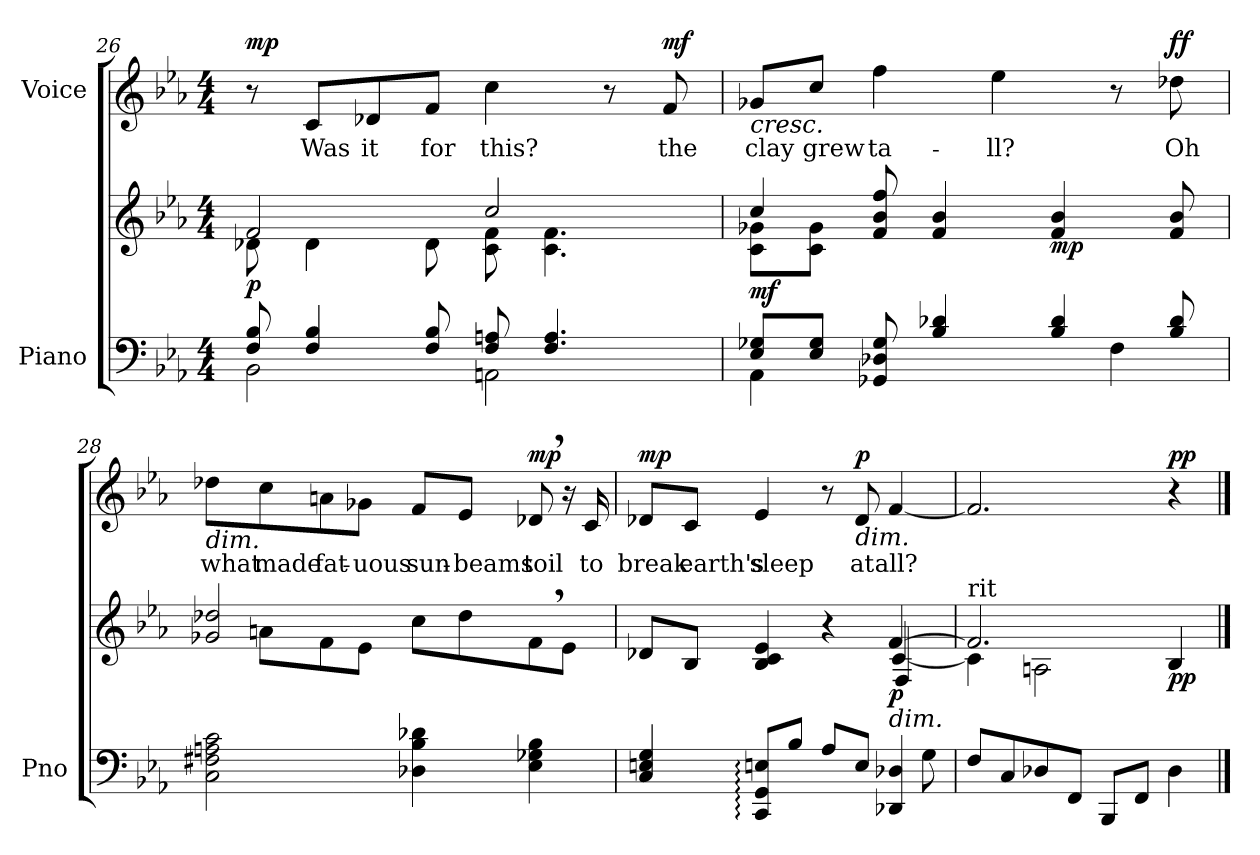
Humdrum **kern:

**kern	**kern	**dynam	**kern	**text	**dynam
*part2	*part2	*part2	*part1	*part1	*part1
*staff3	*staff2	*staff2/3	*staff1	*staff1	*staff1
*I"Piano	*	*	*I"Voice	*	*
*I'Pno	*	*	*	*	*
*clefF4	*clefG2	*	*clefG2	*	*
*k[b-e-a-]	*k[b-e-a-]	*	*k[b-e-a-]	*	*
*M4/4	*M4/4	*	*M4/4	*	*
=26	=26	=26	=26	=26	=26
*^	*^	*	*	*	*
!	!	!	!	!LO:DY:b	!	!	!LO:DY:b
2BB-\	8F/ 8B-/	2f/	8d-X\	p	8r	.	mp
!	!	!	!	!	!	!LO:LY:b	!
.	4F/ 4B-/	.	4d-\	.	8c/L	Was	.
!	!	!	!	!	!	!LO:LY:b	!
.	.	.	.	.	8d-X/	it	.
!	!	!	!	!	!	!LO:LY:b	!
.	8F/ 8B-/	.	8d-\	.	8f/J	for	.
!	!	!	!	!	!	!LO:LY:b	!
2AAn\	8F/ 8An/	2cc/	8c\ 8f\	.	4cc\	this?	.
.	4.F/ 4.A/	.	4.c\ 4.f\	.	.	.	.
.	.	.	.	.	8r	.	.
!	!	!	!	!	!	!LO:LY:b	!LO:DY:b
.	.	.	.	.	8f/	the	mf
!!LO:LB:g=z
=27	=27	=27	=27	=27	=27	=27	=27
!	!	!	!	!	!LO:TX:b:i:t=cresc.	!	!
!	!	!	!	!LO:DY:b	!	!LO:LY:b	!
4AA-\	8E-/ 8G-X/L	4cc/	8c\ 8g-X\L	mf	8g-X/L	clay	.
!	!	!	!	!	!	!LO:LY:b	!
.	8E-/ 8G-/J	.	8c\ 8g-\J	.	8cc/J	grew	.
!	!	!	!	!	!	!LO:LY:b	!
8GG-X/ 8D-X/ 8G-/	2ryy	8f/ 8b-/ 8ff/	2.ryy	.	4ff\	ta-	.
4B-/ 4d-X/	.	4f/ 4b-/	.	.	.	.	.
!	!	!	!	!	!	!LO:LY:b	!
.	.	.	.	.	4ee-\	-ll?	.
!	!	!	!	!LO:DY:b	!	!	!
4B-/ 4d-/	.	4f/ 4b-/	.	mp	.	.	.
.	4F\	.	.	.	8r	.	.
!	!	!	!	!	!	!LO:LY:b	!LO:DY:b
8B-/ 8d-/	.	8f/ 8b-/	.	.	8dd-X\	Oh	ff
*v	*v	*	*	*	*	*	*
=28	=28	=28	=28	=28	=28	=28
!	!	!	!	!LO:TX:b:i:t=dim.	!	!
!	!	!	!LO:DY:b=2	!	!LO:LY:b	!
!	!	!	!LO:DY:n=1:b	!	!	!
2C\ 2F#X\ 2An\ 2c\	2g-X/ 2dd-X/	8ryy	p mp	8dd-X\L	what	.
!	!	!	!	!	!LO:LY:b	!
.	.	8an\L	.	8cc\	made	.
!	!	!	!	!	!LO:LY:b	!
.	.	8f\	.	8an\	fat-	.
!	!	!	!	!	!LO:LY:b	!
.	.	8e-\J	.	8g-X\J	-uous	.
!	!	!	!	!	!LO:LY:b	!
4D-X\ 4B-\ 4d-X\	8cc\L	2ryy	.	8f/L	sun-	.
!	!	!	!	!	!LO:LY:b	!
.	8dd-\	.	.	8e-/J	-beams	.
!	!	!	!	!	!LO:LY:b	!LO:DY:b
4E-\ 4G-X\ 4B-\	8f,\	.	.	8d-X,/	toil	mp
.	8e-\J	.	.	16r	.	.
!	!	!	!	!	!LO:LY:b	!
.	.	.	.	16c/	to	.
!!LO:PB:g=z
=29	=29	=29	=29	=29	=29	=29
*^	*	*^	*	*	*	*
!	!	!	!	!	!	!	!LO:LY:b	!LO:DY:b
4C/ 4En/ 4G/	2..ryy	8d-X/L	2.ryy	2.ryy	.	8d-X/L	break	mp
!	!	!	!	!	!	!	!LO:LY:b	!
.	.	8B-/J	.	.	.	8c/J	earth's	.
!	!	!	!	!	!	!	!LO:LY:b	!
8CC/: 8GG/: 8En/:L	.	4B-/ 4c/ 4e-/	.	.	.	4e-/	sleep	.
8B-/J	.	.	.	.	.	.	.	.
8A-/L	.	4r	.	.	.	8r	.	.
!	!	!	!	!	!	!LO:TX:b:i:t=dim.	!	!
!	!	!	!	!	!	!	!LO:LY:b	!LO:DY:b
8E/J	.	.	.	.	.	8d-/	at	p
!	!	!LO:TX:b:i:t=dim.	!	!	!	!	!	!
!	!	!	!	!	!LO:DY:b	!	!LO:LY:b	!
4DD-X/ 4D-X/	.	[4f/	[4c/	4F/	p	[4f/	all?	.
.	8G\	.	.	.	.	.	.	.
*v	*v	*	*	*	*	*	*	*
*	*v	*v	*v	*	*	*	*
=30	=30	=30	=30	=30	=30
*	*	*	*MM52	*	*
*^	*^	*	*	*	*
!	!	!LO:TX:a:t=rit	!	!	!	!	!
*	*	*	*	*	*^	*	*
*v	*v	*	*	*	*	*^	*	*
8F/L	2.f/]	4c\]	.	2.f/]	4ryy	2ryy	.	.
8C/	.	.	.	.	.	.	.	.
*	*	*	*	*MM49	*	*	*	*
8D-X/	.	2An\	.	.	2.ryy	.	.	.
8FF/J	.	.	.	.	.	.	.	.
*	*	*	*	*MM46	*	*	*	*
8BBB-/L	.	.	.	.	.	2ryy	.	.
8FF/J	.	.	.	.	.	.	.	.
!	!	!	!LO:DY:b	!	!	!	!	!LO:DY:b
4D-\	4B-/	4ryy	pp	4r	.	.	.	pp
*	*v	*v	*	*	*	*	*	*
*	*	*	*v	*v	*v	*	*
==	==	==	==	==	==
*-	*-	*-	*-	*-	*-
